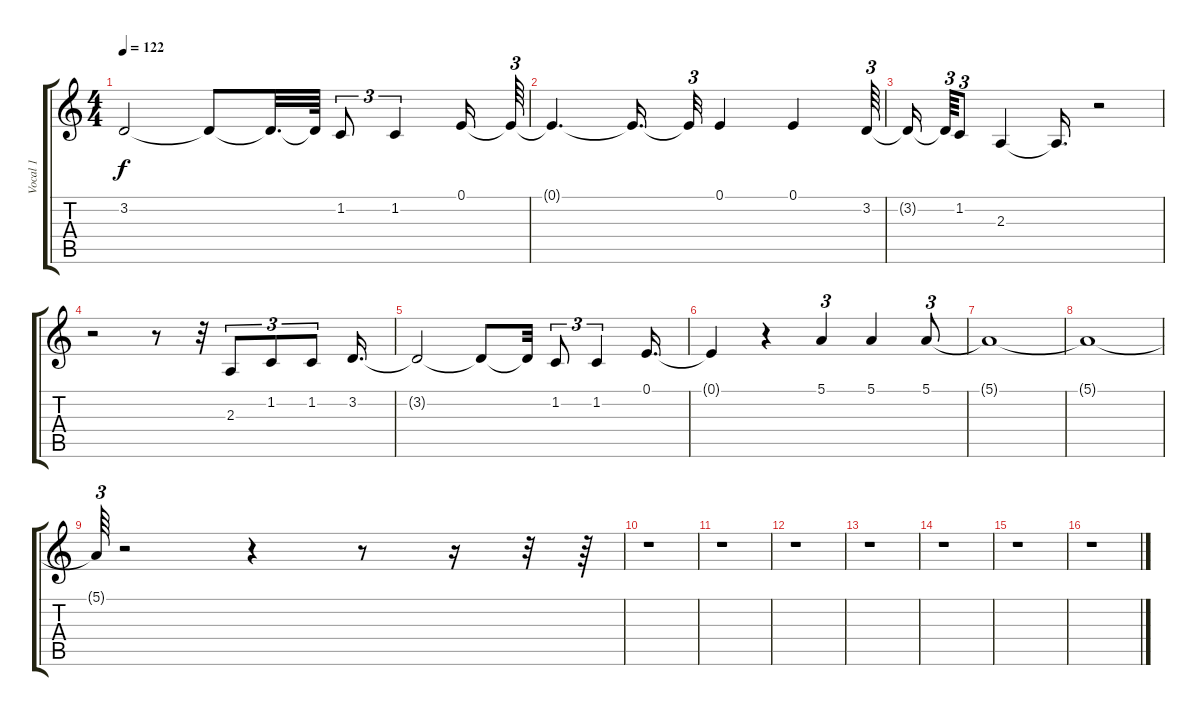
\track ("Vocal 1" "Vocal 1") {instrument lead2sawtooth}
\staff {score tabs}
\tuning (E4 B3 G3 D3 A2 E2) {hide}
\ts (4 4)
\tempo 122
\clef g2
\ks c
3.2{t}.2{dy f} 3.2{t}.8 3.2{t}.32{d} 3.2{t}.64 1.2.8{tu (3 2)} 1.2.4{tu (3 2)} 0.1.16 0.1{t}.64{tu (3 2)} |
0.1{t}.4{d} 0.1{t}.16{d} 0.1{t}.32{tu (3 2)} 0.1.4 0.1.4 3.2.64{tu (3 2)} |
3.2{t}.16 3.2{t}.64{tu (3 2)} 1.2.8{tu (3 2)} 2.3.4 2.3{t}.16{d} r.2 |
r.2 r.8 r.32 2.3.8{tu (3 2)} 1.2.8{tu (3 2)} 1.2.8{tu (3 2)} 3.2.16{d} |
3.2{t}.2 3.2{t}.8 3.2{t}.32 1.2.8{tu (3 2)} 1.2.4{tu (3 2)} 0.1.16{d} |
0.1{t}.4 r.4 5.1.4{tu (3 2)} 5.1.4 5.1.8{tu (3 2)} |
5.1{t}.1 |
5.1{t}.1 |
5.1{t}.64{tu (3 2)} r.2 r.4 r.8 r.16 r.32 r.64 |
r.1 |
r.1 |
r.1 |
r.1 |
r.1 |
r.1 |
r.1
